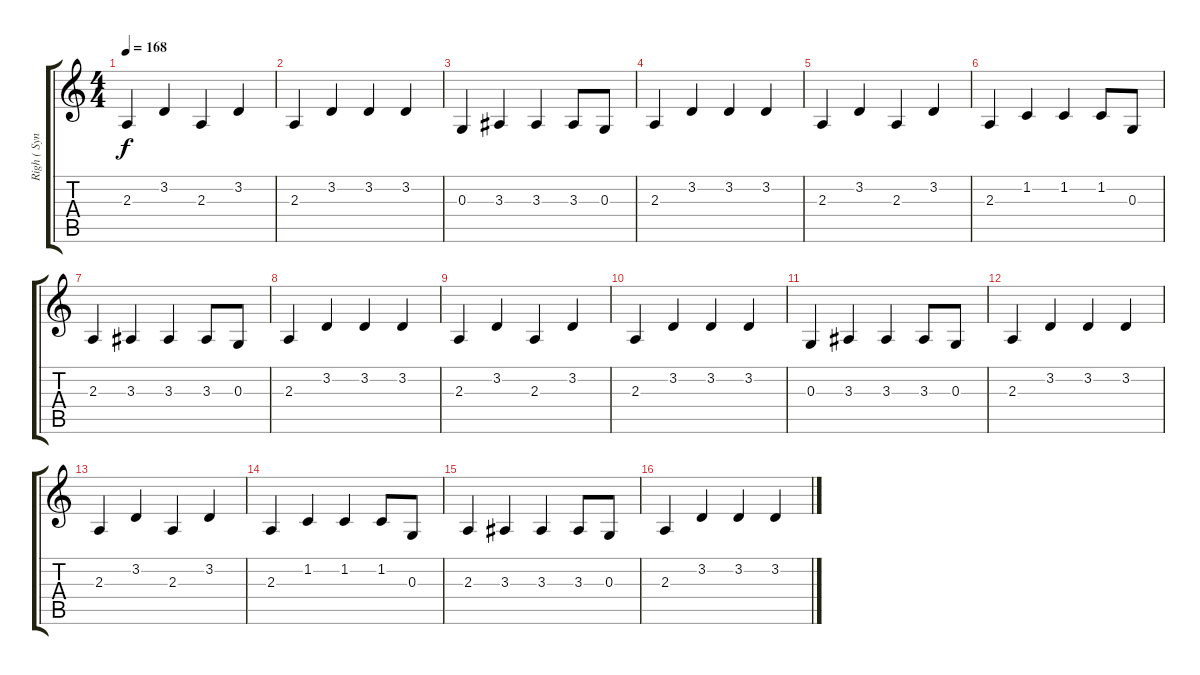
\track ("Righ ( Synthétiseur 1 )" "Righ ( Syn") {instrument orchestralharp}
\staff {score tabs}
\tuning (E4 B3 G3 D3 A2 E2) {hide}
\ts (4 4)
\tempo 168
\clef g2
\ks c
2.3.4{dy f} 3.2.4 2.3.4 3.2.4 |
2.3.4 3.2.4 3.2.4 3.2.4 |
0.3.4 3.3.4 3.3.4 3.3.8 0.3.8 |
2.3.4 3.2.4 3.2.4 3.2.4 |
2.3.4 3.2.4 2.3.4 3.2.4 |
2.3.4 1.2.4 1.2.4 1.2.8 0.3.8 |
2.3.4 3.3.4 3.3.4 3.3.8 0.3.8 |
2.3.4 3.2.4 3.2.4 3.2.4 |
2.3.4 3.2.4 2.3.4 3.2.4 |
2.3.4 3.2.4 3.2.4 3.2.4 |
0.3.4 3.3.4 3.3.4 3.3.8 0.3.8 |
2.3.4 3.2.4 3.2.4 3.2.4 |
2.3.4 3.2.4 2.3.4 3.2.4 |
2.3.4 1.2.4 1.2.4 1.2.8 0.3.8 |
2.3.4 3.3.4 3.3.4 3.3.8 0.3.8 |
2.3.4 3.2.4 3.2.4 3.2.4
